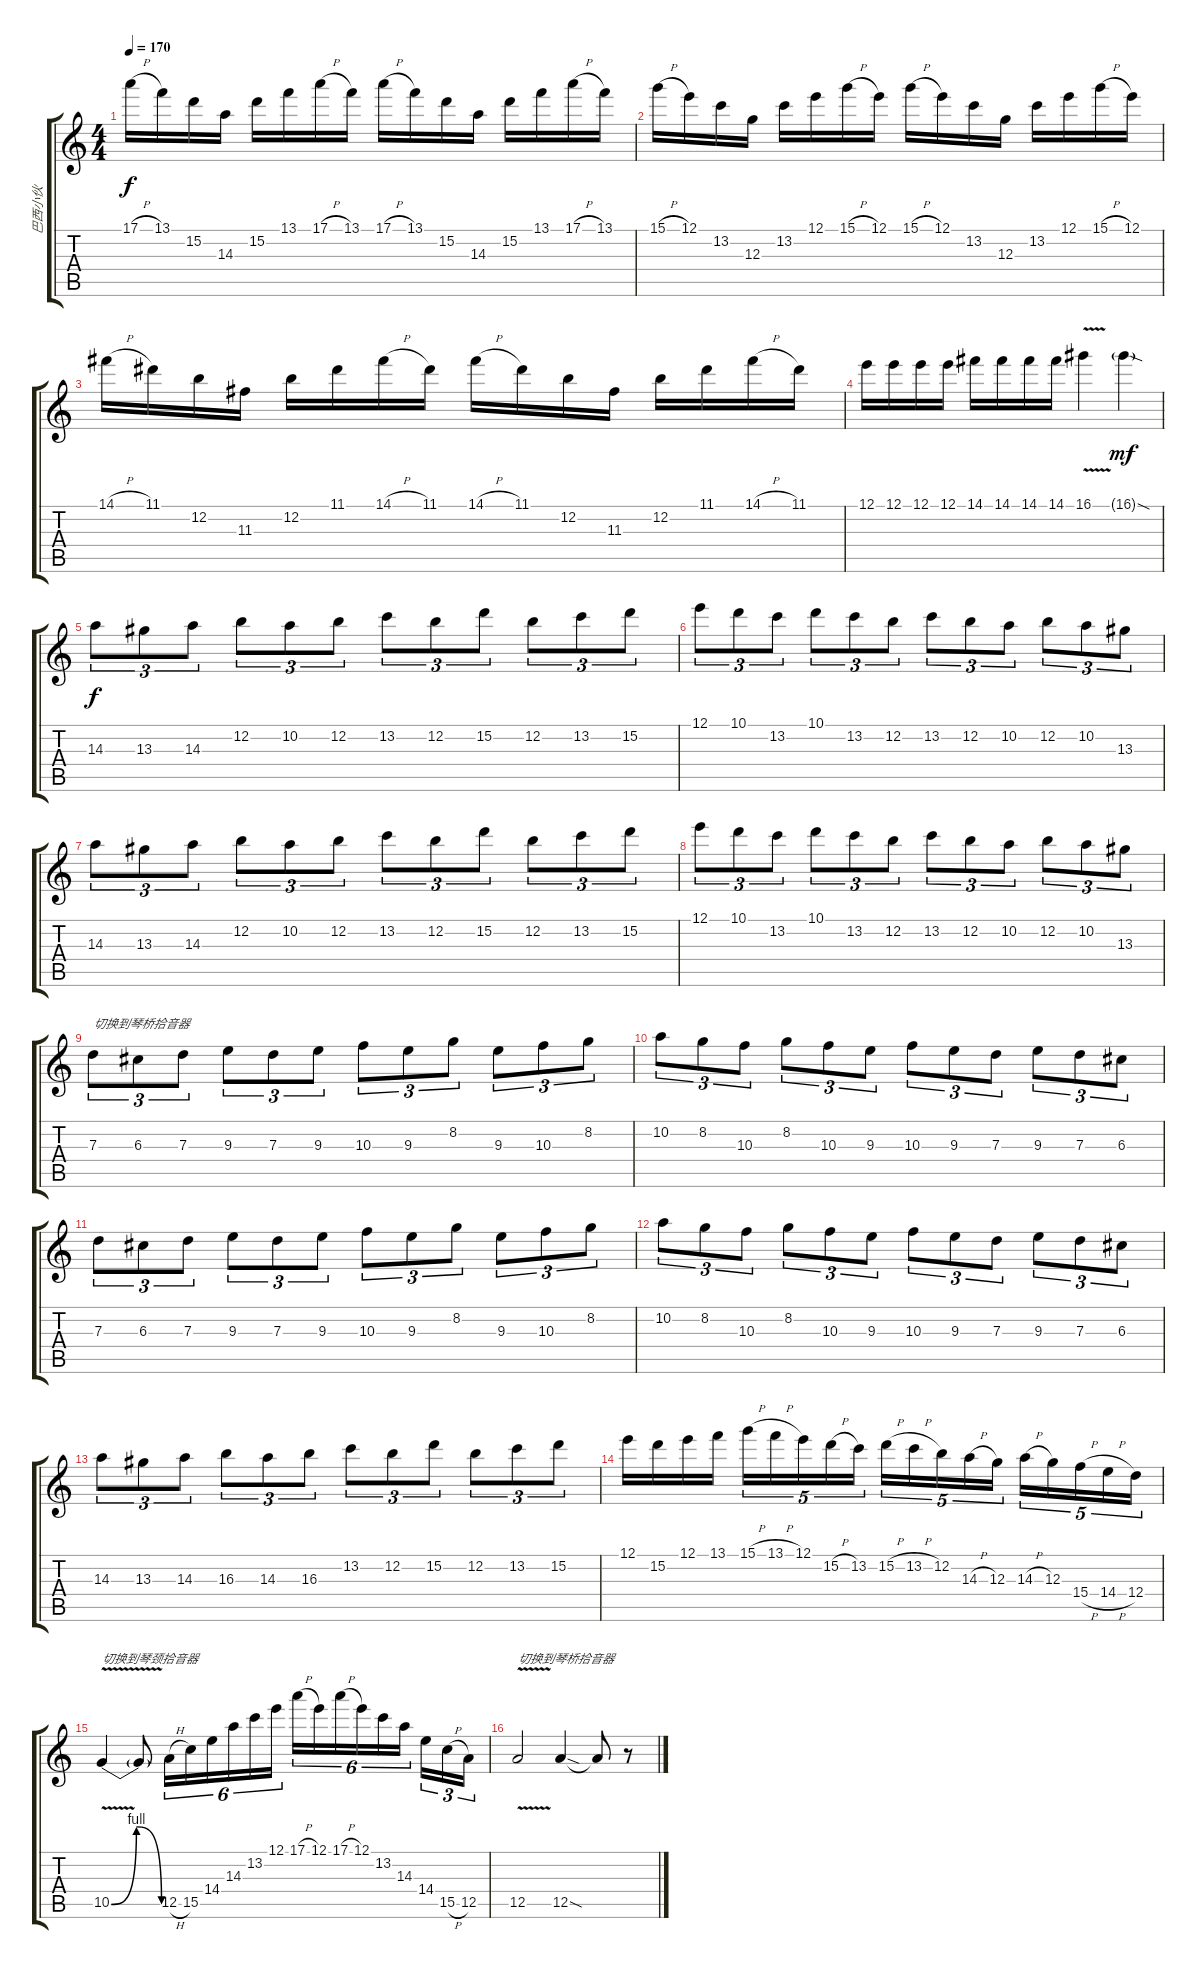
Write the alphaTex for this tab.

\track ("巴西小伙" "巴西小伙") {instrument overdrivenguitar}
\staff {score tabs}
\tuning (E4 B3 G3 D3 A2 E2) {hide}
\ts (4 4)
\tempo 170
\clef g2
\ks c
17.1{h}.16{dy f} 13.1.16 15.2.16 14.3.16 15.2.16 13.1.16 17.1{h}.16 13.1.16 17.1{h}.16 13.1.16 15.2.16 14.3.16 15.2.16 13.1.16 17.1{h}.16 13.1.16 |
15.1{h}.16 12.1.16 13.2.16 12.3.16 13.2.16 12.1.16 15.1{h}.16 12.1.16 15.1{h}.16 12.1.16 13.2.16 12.3.16 13.2.16 12.1.16 15.1{h}.16 12.1.16 |
14.1{h}.16 11.1.16 12.2.16 11.3.16 12.2.16 11.1.16 14.1{h}.16 11.1.16 14.1{h}.16 11.1.16 12.2.16 11.3.16 12.2.16 11.1.16 14.1{h}.16 11.1.16 |
12.1.16 12.1.16 12.1.16 12.1.16 14.1.16 14.1.16 14.1.16 14.1.16 16.1{v}.4 16.1{sod g}.4{dy mf} |
14.3.8{tu (3 2) dy f} 13.3.8{tu (3 2)} 14.3.8{tu (3 2)} 12.2.8{tu (3 2)} 10.2.8{tu (3 2)} 12.2.8{tu (3 2)} 13.2.8{tu (3 2)} 12.2.8{tu (3 2)} 15.2.8{tu (3 2)} 12.2.8{tu (3 2)} 13.2.8{tu (3 2)} 15.2.8{tu (3 2)} |
12.1.8{tu (3 2)} 10.1.8{tu (3 2)} 13.2.8{tu (3 2)} 10.1.8{tu (3 2)} 13.2.8{tu (3 2)} 12.2.8{tu (3 2)} 13.2.8{tu (3 2)} 12.2.8{tu (3 2)} 10.2.8{tu (3 2)} 12.2.8{tu (3 2)} 10.2.8{tu (3 2)} 13.3.8{tu (3 2)} |
14.3.8{tu (3 2)} 13.3.8{tu (3 2)} 14.3.8{tu (3 2)} 12.2.8{tu (3 2)} 10.2.8{tu (3 2)} 12.2.8{tu (3 2)} 13.2.8{tu (3 2)} 12.2.8{tu (3 2)} 15.2.8{tu (3 2)} 12.2.8{tu (3 2)} 13.2.8{tu (3 2)} 15.2.8{tu (3 2)} |
12.1.8{tu (3 2)} 10.1.8{tu (3 2)} 13.2.8{tu (3 2)} 10.1.8{tu (3 2)} 13.2.8{tu (3 2)} 12.2.8{tu (3 2)} 13.2.8{tu (3 2)} 12.2.8{tu (3 2)} 10.2.8{tu (3 2)} 12.2.8{tu (3 2)} 10.2.8{tu (3 2)} 13.3.8{tu (3 2)} |
7.3.8{tu (3 2) txt "切换到琴桥拾音器"} 6.3.8{tu (3 2)} 7.3.8{tu (3 2)} 9.3.8{tu (3 2)} 7.3.8{tu (3 2)} 9.3.8{tu (3 2)} 10.3.8{tu (3 2)} 9.3.8{tu (3 2)} 8.2.8{tu (3 2)} 9.3.8{tu (3 2)} 10.3.8{tu (3 2)} 8.2.8{tu (3 2)} |
10.2.8{tu (3 2)} 8.2.8{tu (3 2)} 10.3.8{tu (3 2)} 8.2.8{tu (3 2)} 10.3.8{tu (3 2)} 9.3.8{tu (3 2)} 10.3.8{tu (3 2)} 9.3.8{tu (3 2)} 7.3.8{tu (3 2)} 9.3.8{tu (3 2)} 7.3.8{tu (3 2)} 6.3.8{tu (3 2)} |
7.3.8{tu (3 2)} 6.3.8{tu (3 2)} 7.3.8{tu (3 2)} 9.3.8{tu (3 2)} 7.3.8{tu (3 2)} 9.3.8{tu (3 2)} 10.3.8{tu (3 2)} 9.3.8{tu (3 2)} 8.2.8{tu (3 2)} 9.3.8{tu (3 2)} 10.3.8{tu (3 2)} 8.2.8{tu (3 2)} |
10.2.8{tu (3 2)} 8.2.8{tu (3 2)} 10.3.8{tu (3 2)} 8.2.8{tu (3 2)} 10.3.8{tu (3 2)} 9.3.8{tu (3 2)} 10.3.8{tu (3 2)} 9.3.8{tu (3 2)} 7.3.8{tu (3 2)} 9.3.8{tu (3 2)} 7.3.8{tu (3 2)} 6.3.8{tu (3 2)} |
14.3.8{tu (3 2)} 13.3.8{tu (3 2)} 14.3.8{tu (3 2)} 16.3.8{tu (3 2)} 14.3.8{tu (3 2)} 16.3.8{tu (3 2)} 13.2.8{tu (3 2)} 12.2.8{tu (3 2)} 15.2.8{tu (3 2)} 12.2.8{tu (3 2)} 13.2.8{tu (3 2)} 15.2.8{tu (3 2)} |
12.1.16 15.2.16 12.1.16 13.1.16 15.1{h}.16{tu (5 4)} 13.1{h}.16{tu (5 4)} 12.1.16{tu (5 4)} 15.2{h}.16{tu (5 4)} 13.2.16{tu (5 4)} 15.2{h}.16{tu (5 4)} 13.2{h}.16{tu (5 4)} 12.2.16{tu (5 4)} 14.3{h}.16{tu (5 4)} 12.3.16{tu (5 4)} 14.3{h}.16{tu (5 4)} 12.3.16{tu (5 4)} 15.4{h}.16{tu (5 4)} 14.4{h}.16{tu (5 4)} 12.4.16{tu (5 4)} |
10.5{be (bendrelease 0 0 4 4 54 4 60 0) v}.4{txt "切换到琴颈拾音器"} 10.5{t}.8 12.5{h}.16{tu (6 4)} 15.5.16{tu (6 4)} 14.4.16{tu (6 4)} 14.3.16{tu (6 4)} 13.2.16{tu (6 4)} 12.1.16{tu (6 4) beam splitsecondary} 17.1{h}.16{tu (6 4)} 12.1.16{tu (6 4)} 17.1{h}.16{tu (6 4)} 12.1.16{tu (6 4)} 13.2.16{tu (6 4)} 14.3.16{tu (6 4) beam splitsecondary} 14.4.16{tu (3 2)} 15.5{h}.16{tu (3 2)} 12.5.16{tu (3 2)} |
12.5{v}.2{txt "切换到琴桥拾音器"} 12.5{sod}.4 12.5{t}.8 r.8
